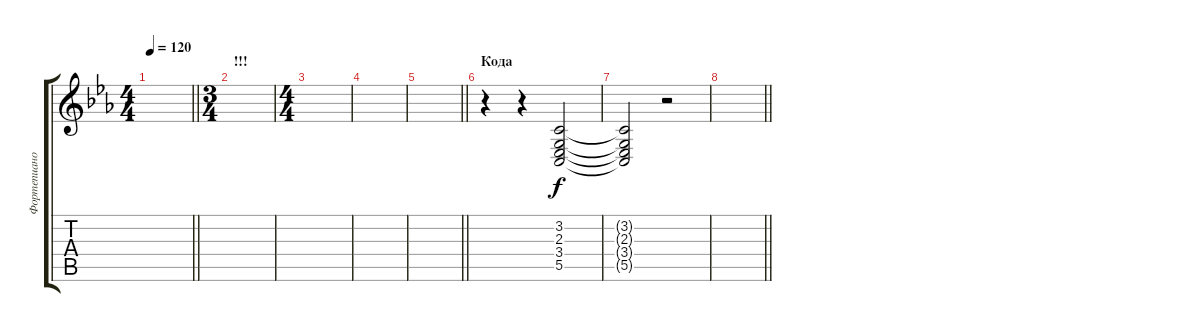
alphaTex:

\track ("Фортепиано (Правая Рука)" "Фортепиано") {instrument electricgrandpiano}
\staff {score tabs}
\tuning (D4 A3 F3 C3 G2 D2) {hide}
\ts (4 4)
\tempo 120
\clef g2
\barLineRight lightlight
\ks cminor
|
\ts (3 4)
\section ("" "!!!")
|
\ts (4 4)
|
|
\barLineRight lightlight
|
\section ("" "Кода")
r.4 r.4 (3.2 2.3 3.4 5.5).2 |
(3.2{t} 2.3{t} 3.4{t} 5.5{t}).2 r.2 |
\barLineRight lightlight
